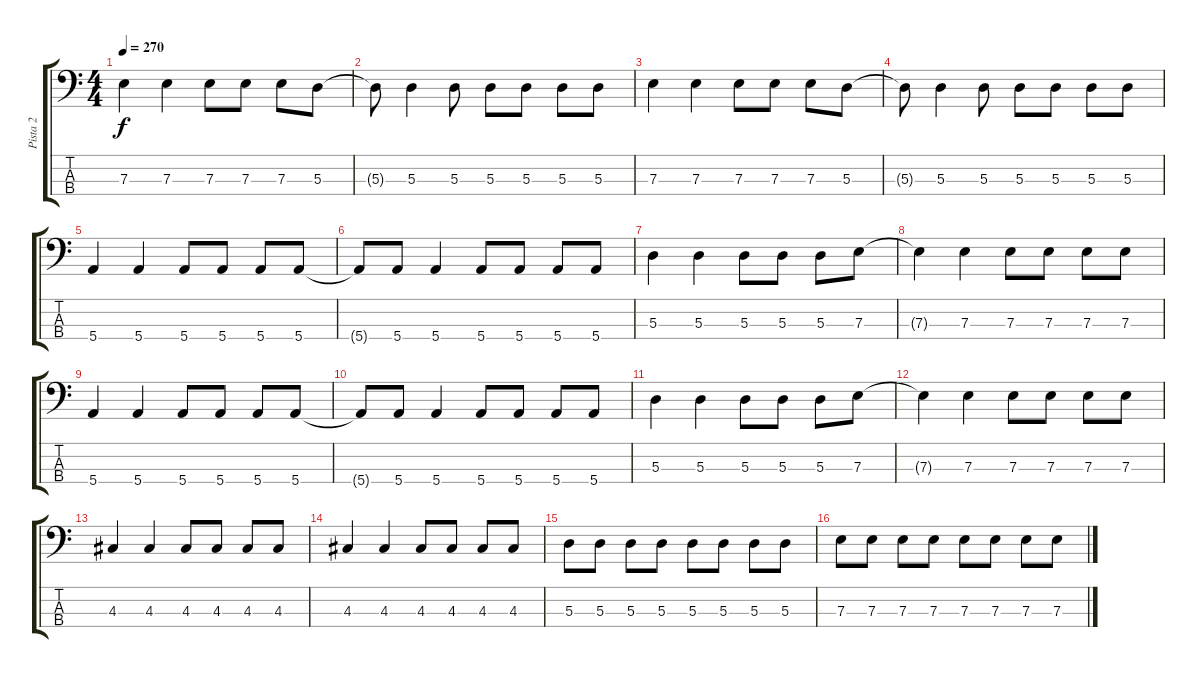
\track ("Pista 2" "Pista 2") {instrument electricbasspick}
\staff {score tabs}
\tuning (G2 D2 A1 E1) {hide}
\ts (4 4)
\tempo 270
\clef f4
\ks c
7.3.4{dy f} 7.3.4 7.3.8 7.3.8 7.3.8 5.3.8 |
5.3{t}.8 5.3.4 5.3.8 5.3.8 5.3.8 5.3.8 5.3.8 |
7.3.4 7.3.4 7.3.8 7.3.8 7.3.8 5.3.8 |
5.3{t}.8 5.3.4 5.3.8 5.3.8 5.3.8 5.3.8 5.3.8 |
5.4.4 5.4.4 5.4.8 5.4.8 5.4.8 5.4.8 |
5.4{t}.8 5.4.8 5.4.4 5.4.8 5.4.8 5.4.8 5.4.8 |
5.3.4 5.3.4 5.3.8 5.3.8 5.3.8 7.3.8 |
7.3{t}.4 7.3.4 7.3.8 7.3.8 7.3.8 7.3.8 |
5.4.4 5.4.4 5.4.8 5.4.8 5.4.8 5.4.8 |
5.4{t}.8 5.4.8 5.4.4 5.4.8 5.4.8 5.4.8 5.4.8 |
5.3.4 5.3.4 5.3.8 5.3.8 5.3.8 7.3.8 |
7.3{t}.4 7.3.4 7.3.8 7.3.8 7.3.8 7.3.8 |
4.3.4 4.3.4 4.3.8 4.3.8 4.3.8 4.3.8 |
4.3.4 4.3.4 4.3.8 4.3.8 4.3.8 4.3.8 |
5.3.8 5.3.8 5.3.8 5.3.8 5.3.8 5.3.8 5.3.8 5.3.8 |
7.3.8 7.3.8 7.3.8 7.3.8 7.3.8 7.3.8 7.3.8 7.3.8
